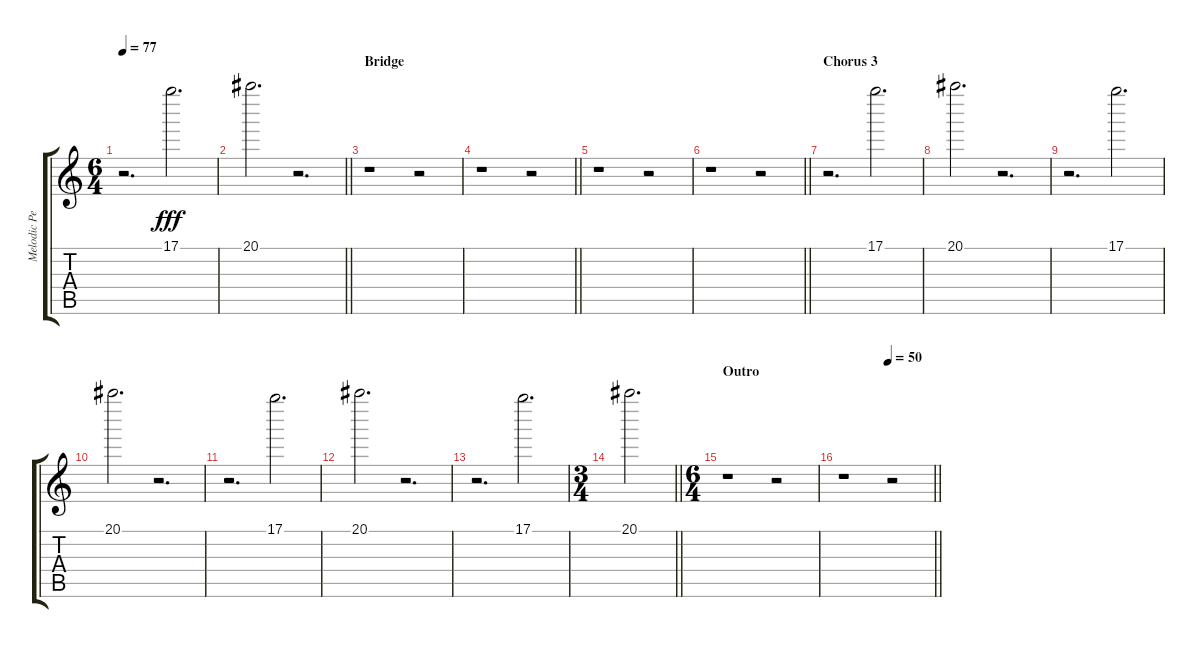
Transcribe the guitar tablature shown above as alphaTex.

\track ("Melodic Percussion" "Melodic Pe") {instrument electricguitarjazz bank 237}
\staff {score tabs}
\tuning (D5 A4 G4 D4 A3 D3) {hide}
\ts (6 4)
\tempo 77
\clef g2
\ks c
r.2{d dy fff beam merge} 17.1.2{d} |
\barLineRight lightlight
20.1.2{d beam merge} r.2{d} |
\section ("" "Bridge")
r.1 r.2 |
\barLineRight lightlight
r.1 r.2 |
r.1 r.2 |
\barLineRight lightlight
r.1 r.2 |
\section ("" "Chorus 3")
r.2{d beam merge} 17.1.2{d} |
20.1.2{d} r.2{d} |
r.2{d beam merge} 17.1.2{d} |
20.1.2{d beam merge} r.2{d} |
r.2{d beam merge} 17.1.2{d} |
20.1.2{d} r.2{d} |
r.2{d beam merge} 17.1.2{d} |
\ts (3 4)
\barLineRight lightlight
20.1.2{d} |
\ts (6 4)
\section ("" "Outro")
r.1 r.2 |
\tempo (50 0.5)
\barLineRight lightlight
r.1 r.2
